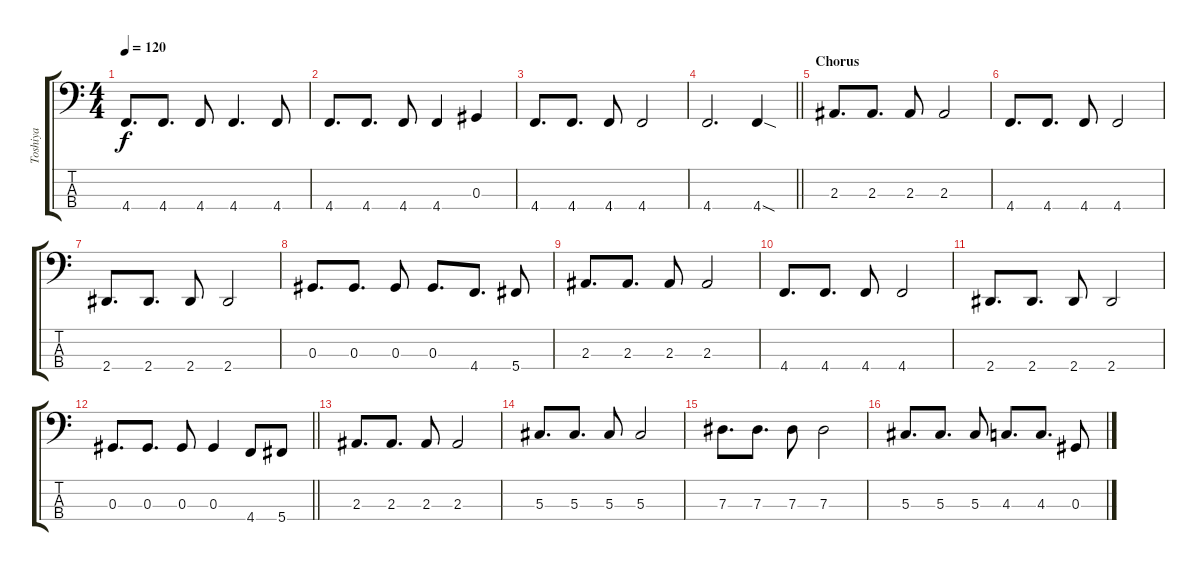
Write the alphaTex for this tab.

\track ("Toshiya" "Toshiya") {instrument electricbassfinger}
\staff {score tabs}
\tuning (Gb2 Db2 Ab1 Db1) {hide}
\ts (4 4)
\tempo 120
\clef f4
\ks c
4.4.8{d dy f} 4.4.8{d} 4.4.8 4.4.4{d} 4.4.8 |
4.4.8{d} 4.4.8{d} 4.4.8 4.4.4 0.3.4 |
4.4.8{d} 4.4.8{d} 4.4.8 4.4.2 |
\barLineRight lightlight
4.4.2{d} 4.4{sod}.4 |
\section ("" "Chorus")
2.3.8{d} 2.3.8{d} 2.3.8 2.3.2 |
4.4.8{d} 4.4.8{d} 4.4.8 4.4.2 |
2.4.8{d} 2.4.8{d} 2.4.8 2.4.2 |
0.3.8{d} 0.3.8{d} 0.3.8 0.3.8{d} 4.4.8{d} 5.4.8 |
2.3.8{d} 2.3.8{d} 2.3.8 2.3.2 |
4.4.8{d} 4.4.8{d} 4.4.8 4.4.2 |
2.4.8{d} 2.4.8{d} 2.4.8 2.4.2 |
\barLineRight lightlight
0.3.8{d} 0.3.8{d} 0.3.8 0.3.4 4.4.8 5.4.8 |
2.3.8{d} 2.3.8{d} 2.3.8 2.3.2 |
5.3.8{d} 5.3.8{d} 5.3.8 5.3.2 |
7.3.8{d} 7.3.8{d} 7.3.8 7.3.2 |
5.3.8{d} 5.3.8{d} 5.3.8 4.3.8{d} 4.3.8{d} 0.3.8
